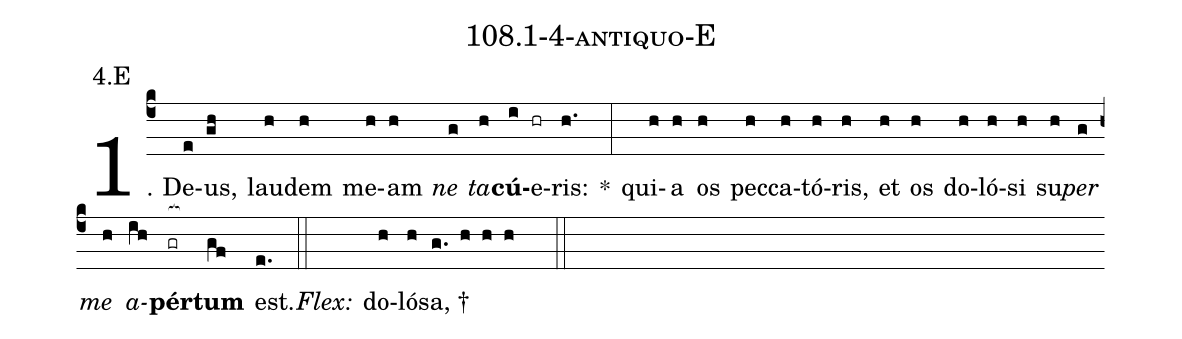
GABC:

name: 108.1-4-antiquo-E;
annotation: 4.E;
%%
(c4)1. De(e)us,(gh) lau(h)dem(h) me(h)am(h) <i>ne</i>(g) <i>ta</i>(h)<b>cú</b>(i)e(hr)ris:(h.) *(:) qui(h)a(h) os(h) pec(h)ca(h)tó(h)ris,(h) et(h) os(h) do(h)ló(h)si(h) su(h)<i>per</i>(g) <i>me</i>(h) <i>a</i>(ih)<b>pér</b>(gr[ocb:1{])<b>tum</b>(gf[ocb:0}]) est.(e.) (::)
<i>Flex:</i>()  do(h)ló(h)sa, †(g. h h h  ::)
